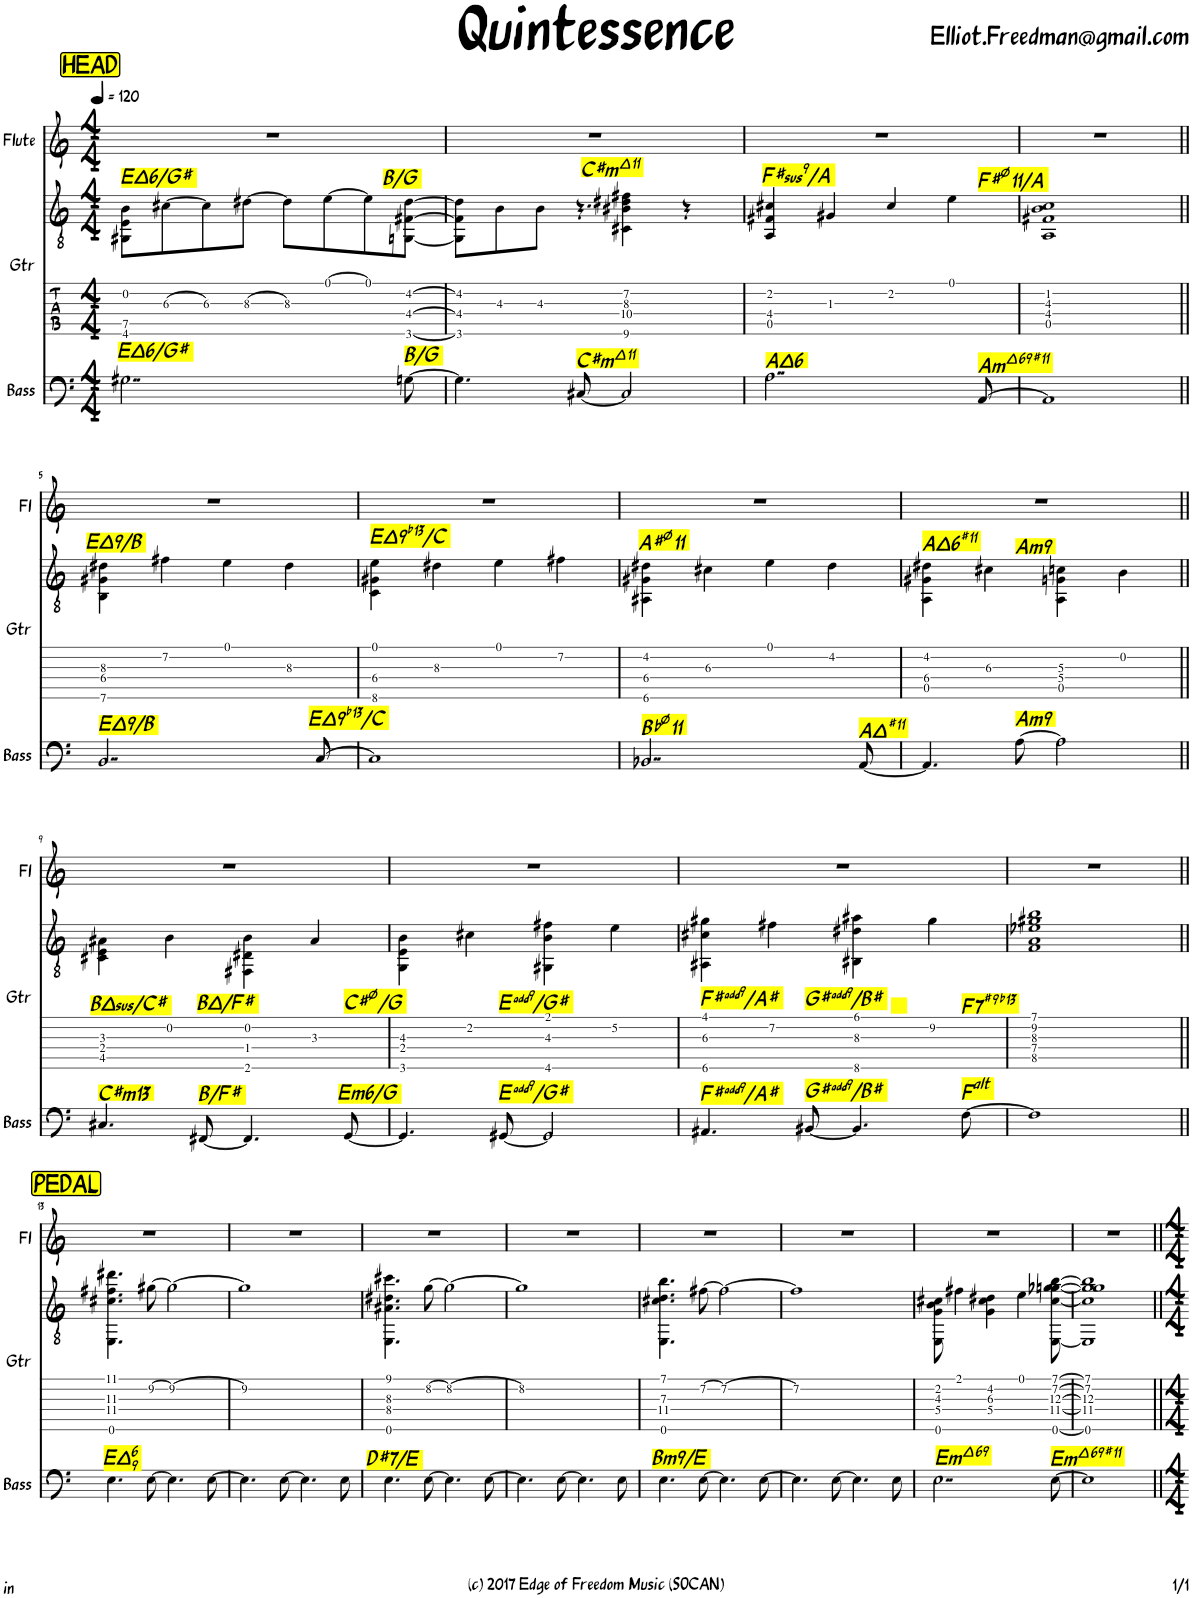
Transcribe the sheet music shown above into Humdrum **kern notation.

**kern	**harte	**kern	**kern	**harte	**kern
*part3	*part3	*part2	*part2	*part2	*part1
*staff4	*	*staff3	*staff2	*	*staff1
*I"Bass	*	*I"Gtr	*	*	*I"Flute
*I'Bass	*	*I'Gtr	*	*	*I'Fl
*	*	*stria6	*	*	*
*clefF4	*	*	*clefGv2	*	*clefG2
*Trd7c12	*	*	*	*	*
*k[]	*	*k[]	*k[]	*	*k[]
*M4/4	*	*M4/4	*M4/4	*	*M4/4
*MM120	*	*MM120	*MM120	*	*MM120
!!LO:REH:place=s1:a:fs=18:t=HEAD
=1	=1	=1	=1	=1	=1
!	!LO:H:kt=6	!	!	!LO:H:kt=6	!
2..G#X\	E:maj6/3	8GG#\ 8E\ 8B\L	8GG#X\ 8E\ 8B\L	E:maj6/3	1r
.	.	[8c#J	[8c#X\	.	.
.	.	8c#L]	8c#\]	.	.
.	.	[8d#J	[8d#X\J	.	.
.	.	8d#L]	8d#\L]	.	.
.	.	[8eJ	[8e\	.	.
.	.	8eL]	8e\]	.	.
[8Gn\	B:maj/b6	[8GG\ [8F#\ [8d#\J	[8GGn\ [8F#X\ [8d#\J	B:maj/b6	.
=2	=2	=2	=2	=2	=2
4.G\]	.	8GG] 8F#] 8d#]	8GG\] 8F#\] 8d#\]L	.	1r
.	.	8B	8B\	.	.
.	.	8B	8B\J	.	.
!	!LO:H:kt=mt7	!	!	!LO:H:kt=mt7	!
[8C#X/	C#:minmaj7(9,11)	4.r	4.r	C#:minmaj7(9,11)	.
2C#/]	.	.	.	.	.
.	.	4C# 4B# 4d# 4f#	4C#X\ 4B#X\ 4d#X\ 4f#X\	.	.
4ryy	.	4r	4r	.	4ryy
=3	=3	=3	=3	=3	=3
!	!LO:H:kt=6	!	!	!LO:H:kt=9	!
*	*	*	*^	*	*
2..A\	A:maj6	4AA 4F# 4c#	4AA/ 4F#X/ 4c#X/	2..ryy	F#:maj/b3	1r
.	.	4G#	4G#X/	.	.	.
.	.	4c#X	4c#/	.	.	.
.	.	4e	4e\	.	.	.
!	!LO:H:kt=mt7	!	!	!	!	!
[8AA/	A:minmaj7(9,#11)	.	.	8ryy	F#:hdim7(9,11)/b3	.
*	*	*	*v	*v	*	*
=4	=4	=4	=4	=4	=4
1AA]	.	1AA 1F# 1B 1c	1AA 1F#X 1B 1c	.	1r
!!LO:LB:g=z
=5||	=5||	=5||	=5||	=5||	=5||
!	!LO:H:kt=9	!	!	!LO:H:kt=9	!
2..BB/	E:maj9/5	4BB 4G# 4d#	4BB\ 4G#X\ 4d#X\	E:maj9/5	1r
.	.	4f#	4f#X\	.	.
.	.	4e	4e\	.	.
.	.	4d#	4d#\	.	.
!	!LO:H:kt=9	!	!	!	!
[8C/	E:maj9(b13)/b6	.	.	.	.
=6	=6	=6	=6	=6	=6
!	!	!	!	!LO:H:kt=9	!
1C]	.	4C 4G# 4e	4C\ 4G#X\ 4e\	E:maj9(b13)/b6	1r
.	.	4d#	4d#X\	.	.
.	.	4e	4e\	.	.
.	.	4f#	4f#X\	.	.
=7	=7	=7	=7	=7	=7
2..BB-X/	Bb:hdim7(9,11)	4AA#X 4G# 4d#	4AA#X\ 4G#X\ 4d#X\	A#:hdim7(9,11)	1r
.	.	4c#	4c#X\	.	.
.	.	4e	4e\	.	.
.	.	4d#	4d#\	.	.
[8AA/	A:maj(#11)	.	.	.	.
=8	=8	=8	=8	=8	=8
!	!	!	!	!LO:H:kt=6	!
*	*	*	*^	*	*
4.AA/]	.	4AA 4G# 4d#	4AA\ 4G#X\ 4d#X\	4.ryy	A:maj6(#11)	1r
.	.	4c#	4c#X\	.	.	.
!	!LO:H:kt=m9	!	!	!	!LO:H:kt=m9	!
[8A\	A:min9	.	.	2ryy	A:min9	.
2A\]	.	4AA 4G 4c	4AA\ 4Gn\ 4cn\	.	.	.
.	.	4B	4B\	.	.	.
.	.	.	.	8ryy	.	.
!!LO:LB:g=z
=9||	=9||	=9||	=9||	=9||	=9||	=9||
!	!LO:H:kt=m13	!	!	!	!LO:H:kt=sus	!
4.C#X/	C#:min9(11,13)	4C# 4E 4A#X	4C#X\ 4E\ 4A#X\	4.ryy	B:sus4/2	1r
.	.	4B	4B\	.	.	.
[8FF#X/	B:maj/5	.	.	2ryy	B:maj/5	.
4.FF#/]	.	4FF# 4D# 4B	4FF#X\ 4D#X\ 4B\	.	.	.
.	.	4A#	4A#/	.	.	.
!	!LO:H:kt=m6	!	!	!	!	!
[8GG/	E:min6/b3	.	.	8ryy	C#:hdim7/b5	.
=10	=10	=10	=10	=10	=10	=10
4.GG/]	.	4GG 4E 4B	4GG\ 4E\ 4B\	4.ryy	.	1r
.	.	4c#	4c#X\	.	.	.
[8GG#X/	E:maj(9)/3	.	.	2ryy	E:maj(9)/3	.
2GG#/]	.	4GG# 4B 4f#	4GG#X\ 4B\ 4f#X\	.	.	.
.	.	4e	4e\	.	.	.
.	.	.	.	8ryy	.	.
=11	=11	=11	=11	=11	=11	=11
4.AA#X/	F#:maj(9)/3	4AA#X 4c# 4g#	4AA#X\ 4c#X\ 4g#X\	4.ryy	F#:maj(9)/3	1r
.	.	4f#	4f#X\	.	.	.
[8BB#X/	G#:maj(9)/3	.	.	2ryy	G#:maj(9)/3	.
!	!	!	!	!	!LO:H:kt=N.C.	!
4.BB#/]	.	4BB# 4d# 4a#	4BB#X\ 4d#X\ 4a#X\	.	N	.
.	.	4g#	4g#\	.	.	.
!	!	!	!	!	!LO:H:kt=7	!
[8F\	F:(3,b5,#5,b9,#9)	.	.	8ryy	F:7(#9,b13)	.
*	*	*	*v	*v	*	*
=12	=12	=12	=12	=12	=12
1F]	.	1F 1A 1e- 1g# 1b	1F 1A 1e-X 1g#X 1b	.	1r
!!LO:LB:g=z
!!LO:REH:place=s1:a:fs=18:t=PEDAL
=13||	=13||	=13||	=13||	=13||	=13||
!	!LO:H:kt=6	!	!	!	!
4.E\	E:maj6(9)	4.EE 4.c#X 4.f#X 4.dd#X	4.EE\ 4.c#X\ 4.f#X\ 4.dd#X\	.	1r
[8E\	.	[8g#X	[8g#X\	.	.
4.E\]	.	2g#_	2g#\_	.	.
[8E\	.	.	.	.	.
=14	=14	=14	=14	=14	=14
4.E\]	.	1g#]	1g#]	.	1r
[8E\	.	.	.	.	.
4.E\]	.	.	.	.	.
8E\	.	.	.	.	.
=15	=15	=15	=15	=15	=15
!	!LO:H:kt=7	!	!	!	!
4.E\	D#:7/b2	4.EE 4.A#X 4.d#X 4.cc#X	4.EE\ 4.A#X\ 4.d#X\ 4.cc#X\	.	1r
[8E\	.	[8g	[8g\	.	.
4.E\]	.	2g_	2g\_	.	.
[8E\	.	.	.	.	.
=16	=16	=16	=16	=16	=16
4.E\]	.	1g]	1g]	.	1r
[8E\	.	.	.	.	.
4.E\]	.	.	.	.	.
8E\	.	.	.	.	.
=17	=17	=17	=17	=17	=17
!	!LO:H:kt=m9	!	!	!	!
4.E\	B:min9/4	4.EE 4.c#X 4.d 4.b	4.EE\ 4.c#X\ 4.d\ 4.b\	.	1r
[8E\	.	[8f#X	[8f#X\	.	.
4.E\]	.	2f#_	2f#\_	.	.
[8E\	.	.	.	.	.
=18	=18	=18	=18	=18	=18
4.E\]	.	1f#]	1f#]	.	1r
[8E\	.	.	.	.	.
4.E\]	.	.	.	.	.
8E\	.	.	.	.	.
=19	=19	=19	=19	=19	=19
!	!LO:H:kt=mt7	!	!	!	!
2..E\	E:minmaj7(9)	8EE 8G 8B 8c#X	8EE\ 8G\ 8B\ 8c#X\	.	1r
.	.	4f#X	4f#X\	.	.
.	.	4G 4c# 4d#X	4G\ 4c#\ 4d#X\	.	.
.	.	4e	4e\	.	.
!	!LO:H:kt=mt7	!	!	!	!
[8E\	E:minmaj7(9,#11)	[8EE [8c# [8gn [8g-X [8b	[8EE\ [8c#\ [8g-X\ [8gn\ [8b\	.	.
=20	=20	=20	=20	=20	=20
1E]	.	1EE] 1c#] 1g] 1g-] 1b]	1EE] 1c#] 1g-] 1g] 1b]	.	1r
=||	=||	=||	=||	=||	=||
*-	*-	*-	*-	*-	*-
